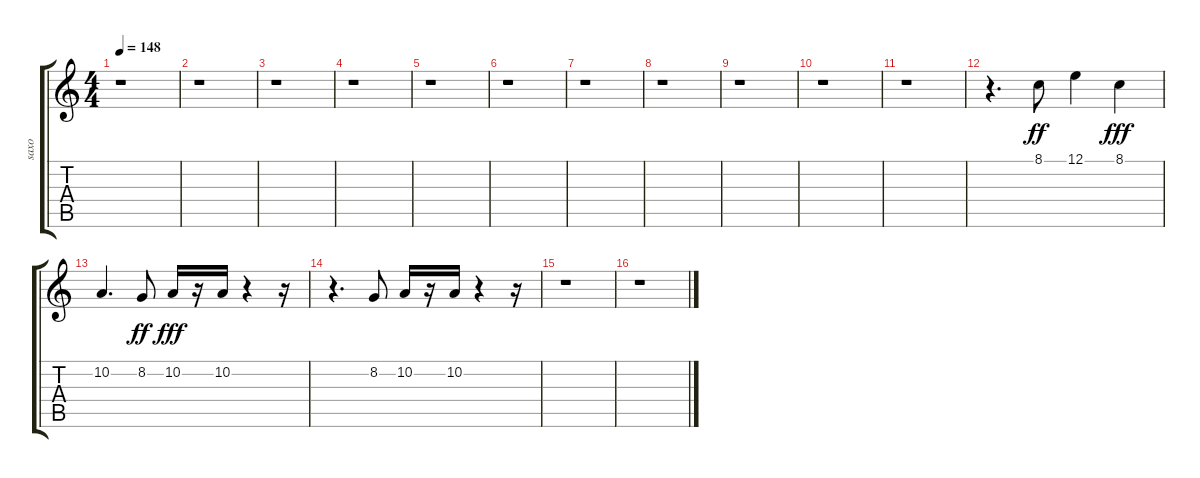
\track ("saxo                " "saxo      ") {instrument tenorsax}
\staff {score tabs}
\tuning (E4 B3 G3 D3 A2 E2) {hide}
\ts (4 4)
\tempo 148
\clef g2
\ks c
r.1{dy f} |
r.1 |
r.1 |
r.1 |
r.1 |
r.1 |
r.1 |
r.1 |
r.1 |
r.1 |
r.1 |
r.4{d} 8.1.8{dy ff} 12.1.4 8.1.4{dy fff} |
10.2.4{d} 8.2.8{dy ff} 10.2.16{dy fff} r.16 10.2.16 r.4 r.16 |
r.4{d} 8.2.8 10.2.16 r.16 10.2.16 r.4 r.16 |
r.1 |
r.1
